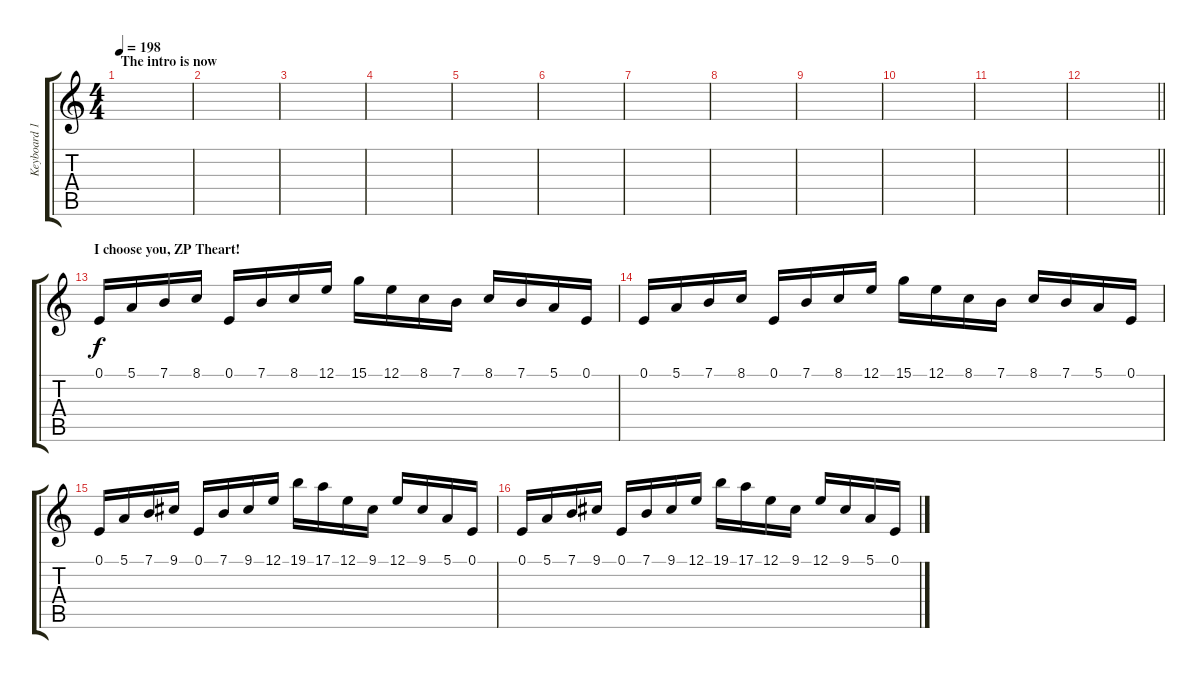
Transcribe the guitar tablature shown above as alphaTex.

\track ("Keyboard 1" "Keyboard 1") {instrument lead8bassandlead}
\staff {score tabs}
\tuning (E4 B3 G3 D3 A2 E2) {hide}
\ts (4 4)
\section ("" "The intro is now")
\tempo 198
\clef g2
\ks c
|
|
|
|
|
|
|
|
|
|
|
\barLineRight lightlight
|
\section ("" "I choose you, ZP Theart!")
0.1.16{dy f} 5.1.16 7.1.16 8.1.16 0.1.16 7.1.16 8.1.16 12.1.16 15.1.16 12.1.16 8.1.16 7.1.16 8.1.16 7.1.16 5.1.16 0.1.16 |
0.1.16 5.1.16 7.1.16 8.1.16 0.1.16 7.1.16 8.1.16 12.1.16 15.1.16 12.1.16 8.1.16 7.1.16 8.1.16 7.1.16 5.1.16 0.1.16 |
0.1.16 5.1.16 7.1.16 9.1.16 0.1.16 7.1.16 9.1.16 12.1.16 19.1.16 17.1.16 12.1.16 9.1.16 12.1.16 9.1.16 5.1.16 0.1.16 |
0.1.16 5.1.16 7.1.16 9.1.16 0.1.16 7.1.16 9.1.16 12.1.16 19.1.16 17.1.16 12.1.16 9.1.16 12.1.16 9.1.16 5.1.16 0.1.16
